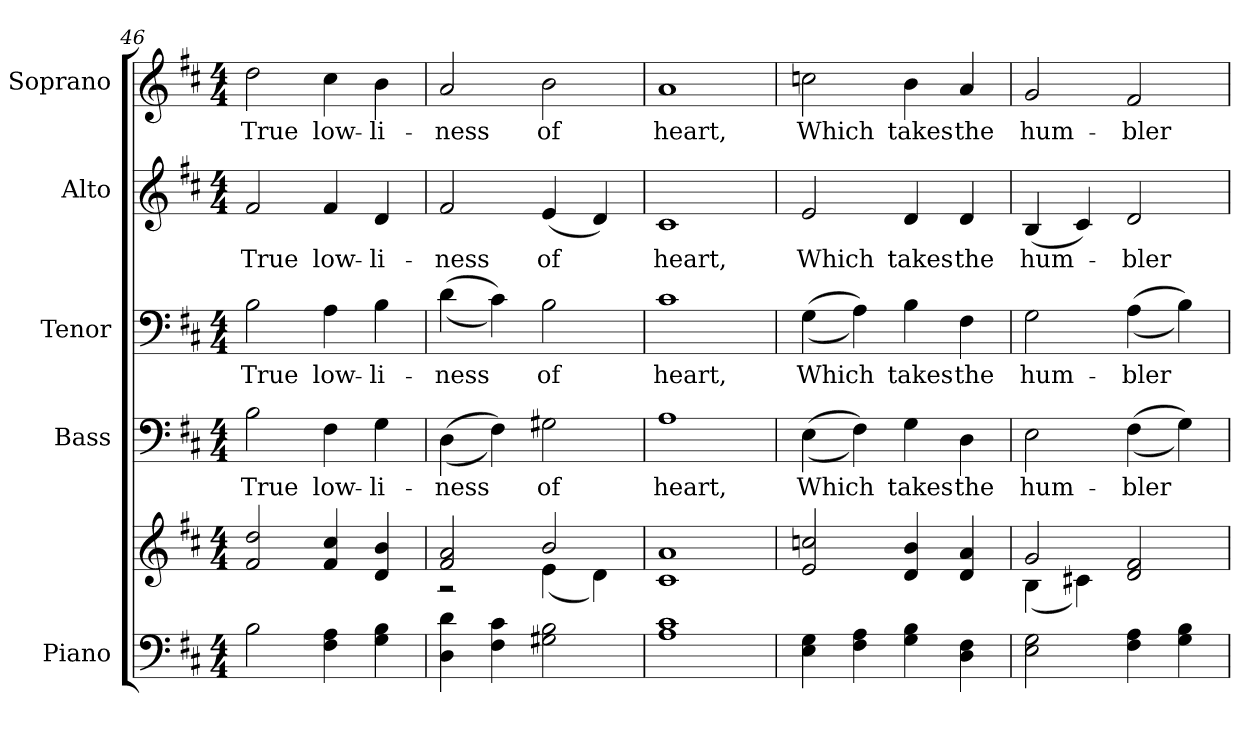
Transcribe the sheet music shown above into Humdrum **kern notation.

**kern	**kern	**kern	**text	**kern	**text	**kern	**text	**kern	**text
*part5	*part5	*part4	*part4	*part3	*part3	*part2	*part2	*part1	*part1
*staff6	*staff5	*staff4	*staff4	*staff3	*staff3	*staff2	*staff2	*staff1	*staff1
*I"Piano	*	*I"Bass	*	*I"Tenor	*	*I"Alto	*	*I"Soprano	*
*I'Pno.	*	*I'B.	*	*I'T.	*	*I'A.	*	*I'S.	*
*clefF4	*clefG2	*clefF4	*	*clefF4	*	*clefG2	*	*clefG2	*
*k[f#c#]	*k[f#c#]	*k[f#c#]	*	*k[f#c#]	*	*k[f#c#]	*	*k[f#c#]	*
*D:	*D:	*D:	*	*D:	*	*D:	*	*D:	*
*M4/4	*M4/4	*M4/4	*	*M4/4	*	*M4/4	*	*M4/4	*
=46	=46	=46	=46	=46	=46	=46	=46	=46	=46
!	!	!	!LO:LY:b:color=#000000	!	!	!	!	!	!
!	!	!	!	!	!LO:LY:b:color=#000000	!	!	!	!
!	!	!	!	!	!	!	!LO:LY:b:color=#000000	!	!
!	!	!	!	!	!	!	!	!	!LO:LY:b:color=#000000
2Bi\	2f#i/ 2ddi	2Bi\	True	2Bi\	-True	2f#i/	True	2ddi\	True
!	!	!	!LO:LY:b:color=#000000	!	!	!	!	!	!
!	!	!	!	!	!LO:LY:b:color=#000000	!	!	!	!
!	!	!	!	!	!	!	!LO:LY:b:color=#000000	!	!
!	!	!	!	!	!	!	!	!	!LO:LY:b:color=#000000
4F#i\ 4Ai	4f#i/ 4cc#i	4F#i\	low-	4Ai\	low-	4f#i/	low-	4cc#i\	low-
!	!	!	!LO:LY:b:color=#000000	!	!	!	!	!	!
!	!	!	!	!	!LO:LY:b:color=#000000	!	!	!	!
!	!	!	!	!	!	!	!LO:LY:b:color=#000000	!	!
!	!	!	!	!	!	!	!	!	!LO:LY:b:color=#000000
4Gi\ 4Bi	4di/ 4bi	4Gi\	-li-	4Bi\	-li-	4di/	-li-	4bi\	-li-
=47	=47	=47	=47	=47	=47	=47	=47	=47	=47
*	*^	*	*	*	*	*	*	*	*
!	!	!	!	!LO:LY:b:color=#000000	!	!	!	!	!	!
!	!	!	!	!	!	!LO:LY:b:color=#000000	!	!	!	!
!	!	!	!	!	!	!	!	!LO:LY:b:color=#000000	!	!
!	!	!	!	!	!	!	!	!	!	!LO:LY:b:color=#000000
4Di\ 4di	2f#i/ 2ai	2r	((4Di\	-ness	((4di\	-ness	2f#i/	-ness	2ai/	-ness
4F#i\ 4c#i	.	.	4F#i\))	.	4c#i\))	.	.	.	.	.
!	!	!	!	!LO:LY:b:color=#000000	!	!	!	!	!	!
!	!	!	!	!	!	!LO:LY:b:color=#000000	!	!	!	!
!	!	!	!	!	!	!	!	!LO:LY:b:color=#000000	!	!
!	!	!	!	!	!	!	!	!	!	!LO:LY:b:color=#000000
2G#Xi\ 2Bi	2bi/	(4ei\	2G#Xi\	of	2Bi\	of	(4ei/	of	2bi\	of
.	.	4di\)	.	.	.	.	4di/)	.	.	.
*	*v	*v	*	*	*	*	*	*	*	*
=48	=48	=48	=48	=48	=48	=48	=48	=48	=48
*	*^	*	*	*	*	*	*	*	*
!	!	!	!	!LO:LY:b:color=#000000	!	!	!	!	!	!
*	*v	*v	*	*	*	*	*	*	*	*
*	*^	*	*	*	*	*	*	*	*
!	!	!	!	!	!	!LO:LY:b:color=#000000	!	!	!	!
*	*v	*v	*	*	*	*	*	*	*	*
*	*^	*	*	*	*	*	*	*	*
!	!	!	!	!	!	!	!	!LO:LY:b:color=#000000	!	!
*	*v	*v	*	*	*	*	*	*	*	*
*	*^	*	*	*	*	*	*	*	*
!	!	!	!	!	!	!	!	!	!	!LO:LY:b:color=#000000
*	*v	*v	*	*	*	*	*	*	*	*
1Ai 1c#i	1c#i 1ai	1Ai	heart,	1c#i	heart,	1c#i	heart,	1ai	heart,
!!LO:PB:g=z
=49	=49	=49	=49	=49	=49	=49	=49	=49	=49
!	!	!	!LO:LY:b:color=#000000	!	!	!	!	!	!
!	!	!	!	!	!LO:LY:b:color=#000000	!	!	!	!
!	!	!	!	!	!	!	!LO:LY:b:color=#000000	!	!
!	!	!	!	!	!	!	!	!	!LO:LY:b:color=#000000
4Ei\ 4Gi	2ei/ 2ccni	((4Ei\	Which	((4Gi\	Which	2ei/	Which	2ccni\	Which
4F#i\ 4Ai	.	4F#i\))	.	4Ai\))	.	.	.	.	.
!	!	!	!LO:LY:b:color=#000000	!	!	!	!	!	!
!	!	!	!	!	!LO:LY:b:color=#000000	!	!	!	!
!	!	!	!	!	!	!	!LO:LY:b:color=#000000	!	!
!	!	!	!	!	!	!	!	!	!LO:LY:b:color=#000000
4Gi\ 4Bi	4di/ 4bi	4Gi\	takes	4Bi\	takes	4di/	takes	4bi\	takes
!	!	!	!LO:LY:b:color=#000000	!	!	!	!	!	!
!	!	!	!	!	!LO:LY:b:color=#000000	!	!	!	!
!	!	!	!	!	!	!	!LO:LY:b:color=#000000	!	!
!	!	!	!	!	!	!	!	!	!LO:LY:b:color=#000000
4Di\ 4F#i	4di/ 4ai	4Di\	the	4F#i\	the	4di/	the	4ai/	the
=50	=50	=50	=50	=50	=50	=50	=50	=50	=50
*	*^	*	*	*	*	*	*	*	*
!	!	!	!	!LO:LY:b:color=#000000	!	!	!	!	!	!
!	!	!	!	!	!	!LO:LY:b:color=#000000	!	!	!	!
!	!	!	!	!	!	!	!	!LO:LY:b:color=#000000	!	!
!	!	!	!	!	!	!	!	!	!	!LO:LY:b:color=#000000
2Ei\ 2Gi	2gi/	(4Bi\	2Ei\	hum-	2Gi\	hum-	(4Bi/	hum-	2gi/	hum-
.	.	4c#Xi\)	.	.	.	.	4c#i/)	.	.	.
!	!	!	!	!LO:LY:b:color=#000000	!	!	!	!	!	!
!	!	!	!	!	!	!LO:LY:b:color=#000000	!	!	!	!
!	!	!	!	!	!	!	!	!LO:LY:b:color=#000000	!	!
!	!	!	!	!	!	!	!	!	!	!LO:LY:b:color=#000000
4F#i\ 4Ai	2di/ 2f#i	2ryy	((4F#i\	-bler	((4Ai\	-bler	2di/	-bler	2f#i/	-bler
4Gi\ 4Bi	.	.	4Gi\))	.	4Bi\))	.	.	.	.	.
*	*v	*v	*	*	*	*	*	*	*	*
=	=	=	=	=	=	=	=	=	=
*-	*-	*-	*-	*-	*-	*-	*-	*-	*-
